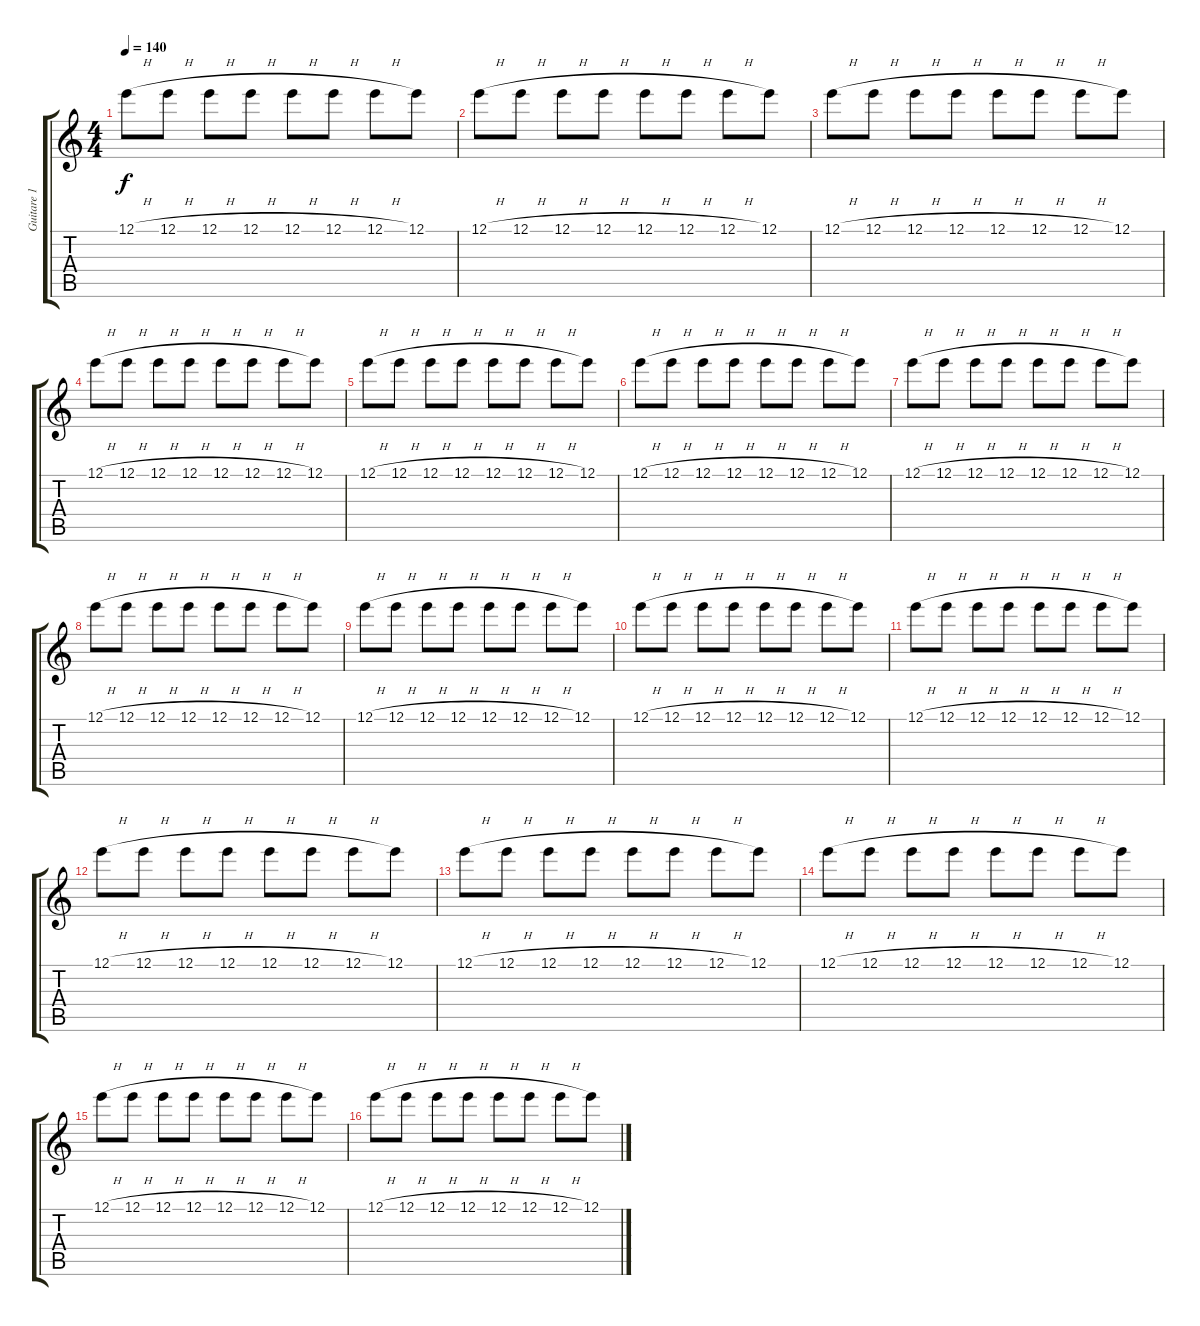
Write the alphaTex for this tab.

\track ("Guitare 1" "Guitare 1") {instrument distortionguitar}
\staff {score tabs}
\tuning (E4 B3 G3 D3 A2 E2) {hide}
\ts (4 4)
\tempo 140
\clef g2
\ks c
12.1{h}.8{dy f volume 9 instrument electricguitarclean} 12.1{h}.8 12.1{h}.8 12.1{h}.8 12.1{h}.8 12.1{h}.8 12.1{h}.8 12.1.8 |
12.1{h}.8{volume 9 instrument electricguitarclean} 12.1{h}.8 12.1{h}.8 12.1{h}.8 12.1{h}.8 12.1{h}.8 12.1{h}.8 12.1.8 |
12.1{h}.8{volume 9 instrument electricguitarclean} 12.1{h}.8 12.1{h}.8 12.1{h}.8 12.1{h}.8 12.1{h}.8 12.1{h}.8 12.1.8 |
12.1{h}.8{volume 9 instrument electricguitarclean} 12.1{h}.8 12.1{h}.8 12.1{h}.8 12.1{h}.8 12.1{h}.8 12.1{h}.8 12.1.8 |
12.1{h}.8{volume 9 instrument electricguitarclean} 12.1{h}.8 12.1{h}.8 12.1{h}.8 12.1{h}.8 12.1{h}.8 12.1{h}.8 12.1.8 |
12.1{h}.8{volume 9 instrument electricguitarclean} 12.1{h}.8 12.1{h}.8 12.1{h}.8 12.1{h}.8 12.1{h}.8 12.1{h}.8 12.1.8 |
12.1{h}.8{volume 9 instrument electricguitarclean} 12.1{h}.8 12.1{h}.8 12.1{h}.8 12.1{h}.8 12.1{h}.8 12.1{h}.8 12.1.8 |
12.1{h}.8{volume 9 instrument electricguitarclean} 12.1{h}.8 12.1{h}.8 12.1{h}.8 12.1{h}.8 12.1{h}.8 12.1{h}.8 12.1.8 |
12.1{h}.8{volume 9 instrument electricguitarclean} 12.1{h}.8 12.1{h}.8 12.1{h}.8 12.1{h}.8 12.1{h}.8 12.1{h}.8 12.1.8 |
12.1{h}.8{volume 9 instrument electricguitarclean} 12.1{h}.8 12.1{h}.8 12.1{h}.8 12.1{h}.8 12.1{h}.8 12.1{h}.8 12.1.8 |
12.1{h}.8{volume 9 instrument electricguitarclean} 12.1{h}.8 12.1{h}.8 12.1{h}.8 12.1{h}.8 12.1{h}.8 12.1{h}.8 12.1.8 |
12.1{h}.8{volume 9 instrument electricguitarclean} 12.1{h}.8 12.1{h}.8 12.1{h}.8 12.1{h}.8 12.1{h}.8 12.1{h}.8 12.1.8 |
12.1{h}.8{volume 9 instrument electricguitarclean} 12.1{h}.8 12.1{h}.8 12.1{h}.8 12.1{h}.8 12.1{h}.8 12.1{h}.8 12.1.8 |
12.1{h}.8{volume 9 instrument electricguitarclean} 12.1{h}.8 12.1{h}.8 12.1{h}.8 12.1{h}.8 12.1{h}.8 12.1{h}.8 12.1.8 |
12.1{h}.8{volume 9 instrument electricguitarclean} 12.1{h}.8 12.1{h}.8 12.1{h}.8 12.1{h}.8 12.1{h}.8 12.1{h}.8 12.1.8 |
12.1{h}.8{volume 9 instrument electricguitarclean} 12.1{h}.8 12.1{h}.8 12.1{h}.8 12.1{h}.8 12.1{h}.8 12.1{h}.8 12.1.8
